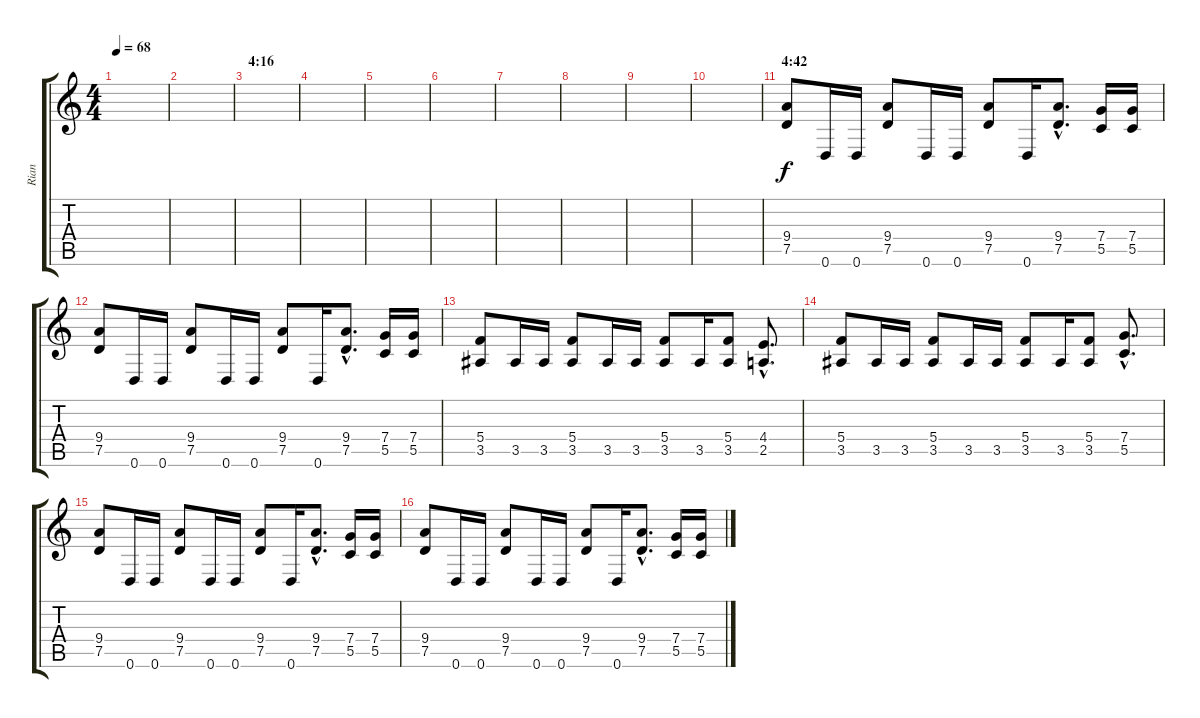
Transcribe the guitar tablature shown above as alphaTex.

\track ("Rian" "Rian") {instrument distortionguitar}
\staff {score tabs}
\tuning (D4 A3 F3 C3 G2 D2) {hide}
\ts (4 4)
\tempo 68
\clef g2
\ks c
|
|
\section ("" "4:16")
|
|
|
|
|
|
|
|
\section ("" "4:42")
(9.4 7.5).8 0.6.16 0.6.16 (9.4 7.5).8 0.6.16 0.6.16 (9.4 7.5).8 0.6.16 (9.4{hac} 7.5{hac}).8{d} (7.4 5.5).16 (7.4 5.5).16 |
(9.4 7.5).8 0.6.16 0.6.16 (9.4 7.5).8 0.6.16 0.6.16 (9.4 7.5).8 0.6.16 (9.4{hac} 7.5{hac}).8{d} (7.4 5.5).16 (7.4 5.5).16 |
(5.4 3.5).8 3.5.16 3.5.16 (5.4 3.5).8 3.5.16 3.5.16 (5.4 3.5).8 3.5.16 (5.4 3.5).8 (4.4{hac} 2.5{hac}).8{d} |
(5.4 3.5).8 3.5.16 3.5.16 (5.4 3.5).8 3.5.16 3.5.16 (5.4 3.5).8 3.5.16 (5.4 3.5).8 (7.4{hac} 5.5{hac}).8{d} |
(9.4 7.5).8 0.6.16 0.6.16 (9.4 7.5).8 0.6.16 0.6.16 (9.4 7.5).8 0.6.16 (9.4{hac} 7.5{hac}).8{d} (7.4 5.5).16 (7.4 5.5).16 |
(9.4 7.5).8 0.6.16 0.6.16 (9.4 7.5).8 0.6.16 0.6.16 (9.4 7.5).8 0.6.16 (9.4{hac} 7.5{hac}).8{d} (7.4 5.5).16 (7.4 5.5).16
